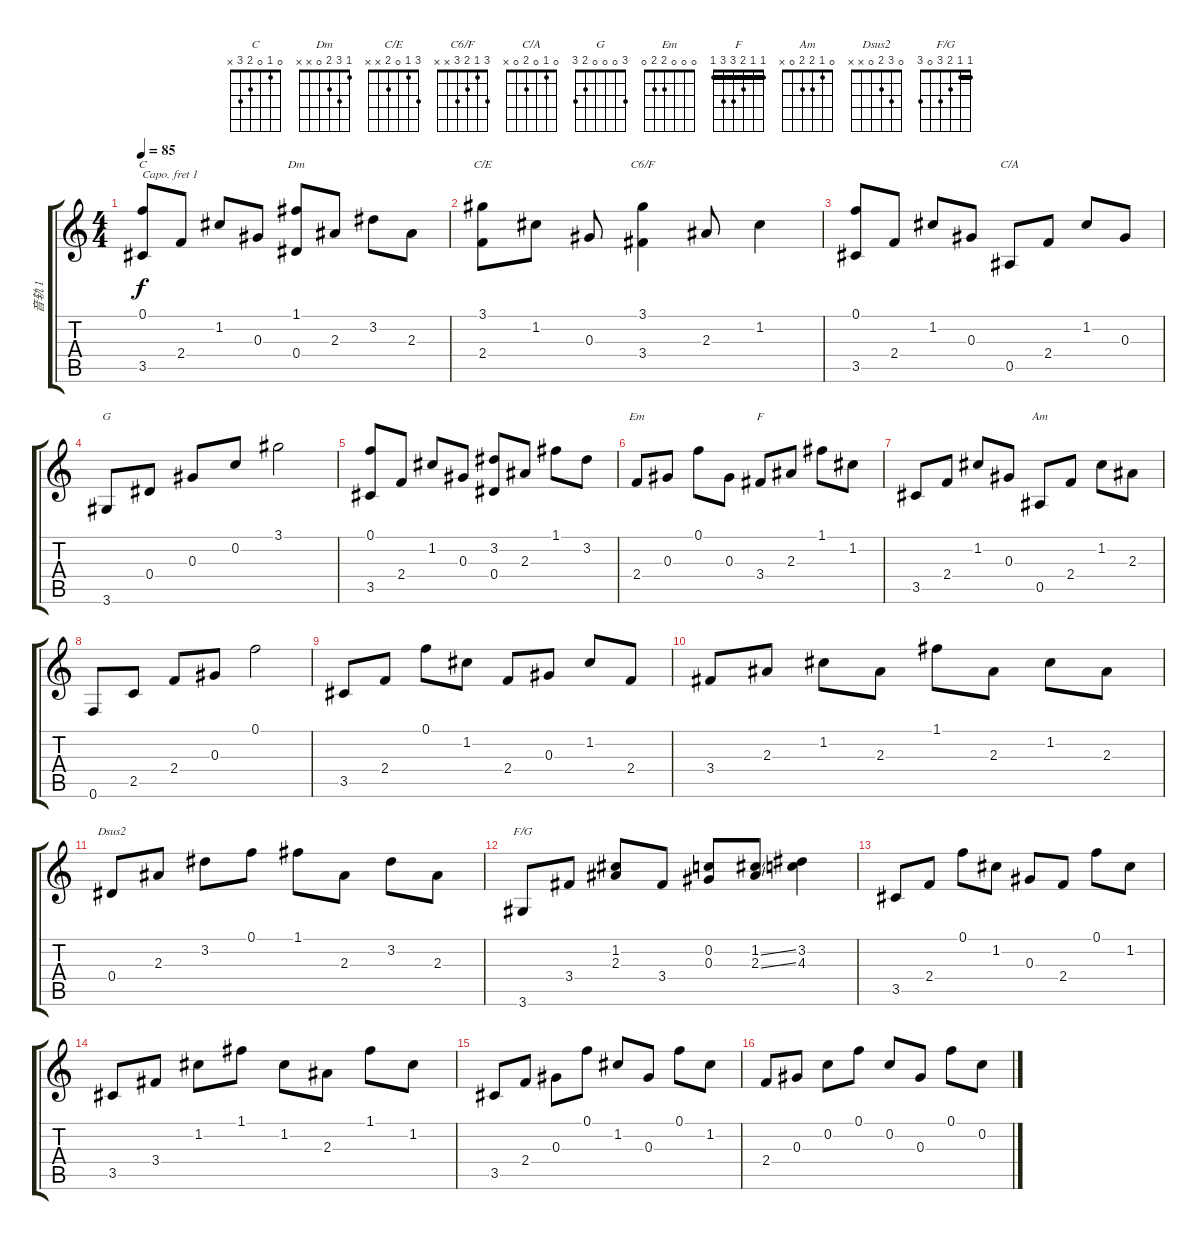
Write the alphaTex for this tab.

\track ("音轨 1" "音轨 1") {instrument acousticguitarnylon}
\staff {score tabs}
\capo 1
\tuning (E4 B3 G3 D3 A2 E2) {hide}
\chord ("C" 0 1 0 2 3 x)
\chord ("Dm" 1 3 2 0 x x)
\chord ("C/E" 3 1 0 2 x x)
\chord ("C6/F" 3 1 2 3 x x)
\chord ("C/A" 0 1 0 2 0 x)
\chord ("G" 3 0 0 0 2 3)
\chord ("Em" 0 0 0 2 2 0)
\chord ("F" 1 1 2 3 3 1) {barre 1}
\chord ("Am" 0 1 2 2 0 x)
\chord ("Dsus2" 0 3 2 0 x x)
\chord ("F/G" 1 1 2 3 0 3) {barre 1}
\ts (4 4)
\tempo 85
\clef g2
\ks c
(0.1 3.5).8{ch "C" dy f instrument acousticguitarnylon} 2.4.8 1.2.8 0.3.8 (1.1 0.4).8{ch "Dm"} 2.3.8 3.2.8 2.3.8 |
(3.1 2.4).8{ch "C/E"} 1.2.8 0.3.8 (3.1 3.4).4{ch "C6/F"} 2.3.8 1.2.4 |
(0.1 3.5).8 2.4.8 1.2.8 0.3.8 0.5.8{ch "C/A"} 2.4.8 1.2.8 0.3.8 |
3.6.8{ch "G"} 0.4.8 0.3.8 0.2.8 3.1.2 |
(0.1 3.5).8 2.4.8 1.2.8 0.3.8 (3.2 0.4).8 2.3.8 1.1.8 3.2.8 |
2.4.8{ch "Em"} 0.3.8 0.1.8 0.3.8 3.4.8{ch "F"} 2.3.8 1.1.8 1.2.8 |
3.5.8 2.4.8 1.2.8 0.3.8 0.5.8{ch "Am"} 2.4.8 1.2.8 2.3.8 |
0.6.8 2.5.8 2.4.8 0.3.8 0.1.2 |
3.5.8 2.4.8 0.1.8 1.2.8 2.4.8 0.3.8 1.2.8 2.4.8 |
3.4.8 2.3.8 1.2.8 2.3.8 1.1.8 2.3.8 1.2.8 2.3.8 |
0.4.8{ch "Dsus2"} 2.3.8 3.2.8 0.1.8 1.1.8 2.3.8 3.2.8 2.3.8 |
3.6.8{ch "F/G"} 3.4.8 (1.2 2.3).8 3.4.8 (0.2 0.3).8 (1.2{ss} 2.3{ss}).8 (3.2 4.3).4 |
3.5.8 2.4.8 0.1.8 1.2.8 0.3.8 2.4.8 0.1.8 1.2.8 |
3.5.8 3.4.8 1.2.8 1.1.8 1.2.8 2.3.8 1.1.8 1.2.8 |
3.5.8 2.4.8 0.3.8 0.1.8 1.2.8 0.3.8 0.1.8 1.2.8 |
2.4.8 0.3.8 0.2.8 0.1.8 0.2.8 0.3.8 0.1.8 0.2.8
